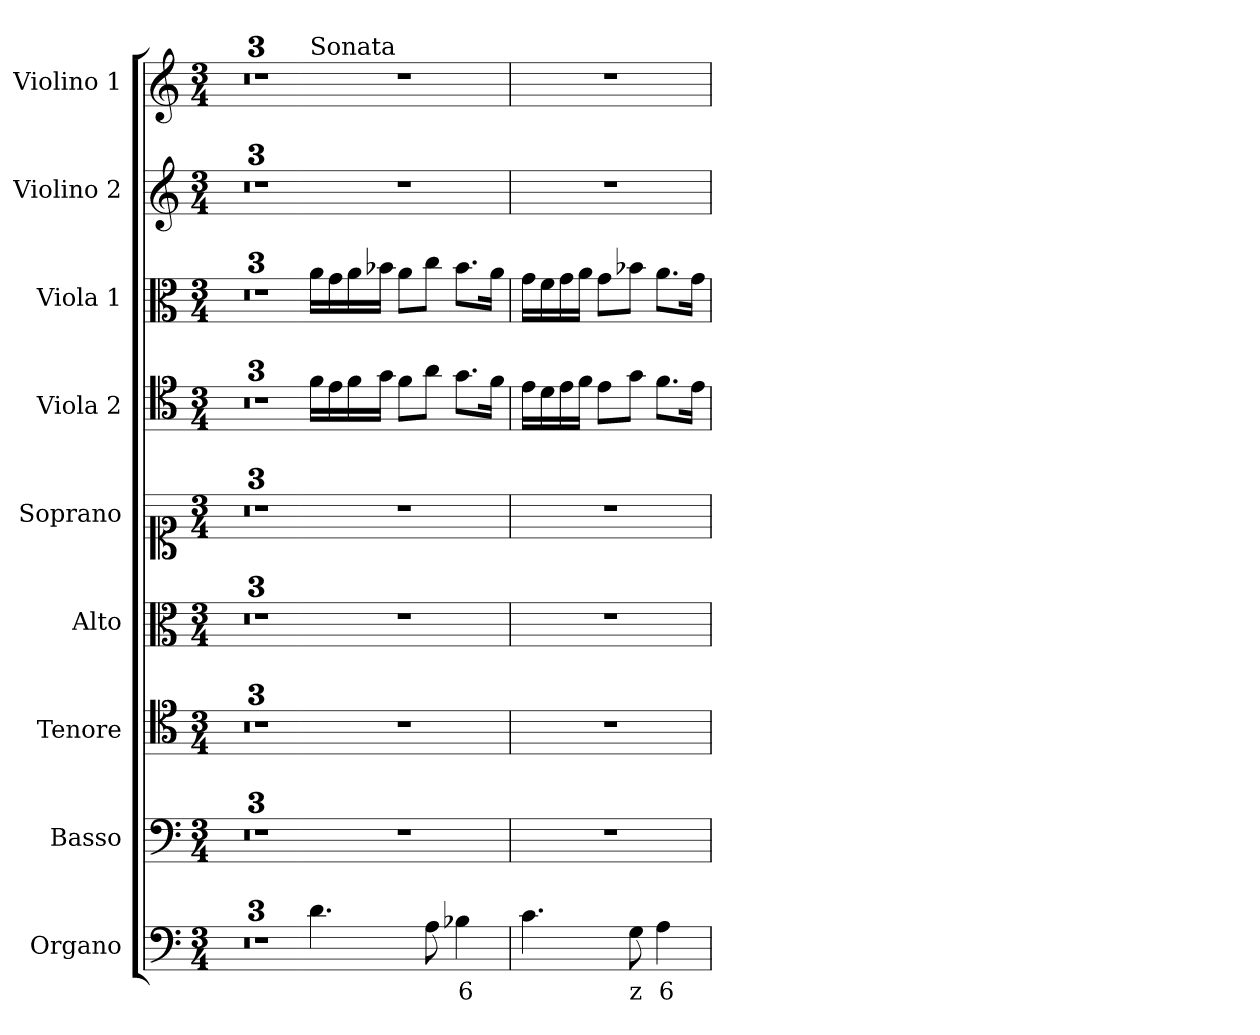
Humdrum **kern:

**kern	**text	**kern	**kern	**kern	**kern	**kern	**kern	**kern	**kern
*part9	*part9	*part8	*part7	*part6	*part5	*part4	*part3	*part2	*part1
*staff9	*staff9	*staff8	*staff7	*staff6	*staff5	*staff4	*staff3	*staff2	*staff1
*I"Organo	*	*I"Basso	*I"Tenore	*I"Alto	*I"Soprano	*I"Viola 2	*I"Viola 1	*I"Violino 2	*I"Violino 1
*I'Org.	*	*I'B	*I'T	*I'A	*I'S	*I'Vla. 2	*I'Vla. 1	*I'Vln. 2	*I'Vln. 1
*clefF4	*	*clefF4	*clefC4	*clefC3	*clefC1	*clefC4	*clefC3	*clefG2	*clefG2
*k[]	*	*k[]	*k[]	*k[]	*k[]	*k[]	*k[]	*k[]	*k[]
*C:	*	*C:	*C:	*C:	*C:	*C:	*C:	*C:	*C:
*M3/4	*	*M3/4	*M3/4	*M3/4	*M3/4	*M3/4	*M3/4	*M3/4	*M3/4
=1	=1	=1	=1	=1	=1	=1	=1	=1	=1
2.ryy	.	2.ryy	2.ryy	2.ryy	2.ryy	2.ryy	2.ryy	2.ryy	2.ryy
=2	=2	=2	=2	=2	=2	=2	=2	=2	=2
2.r	.	2.r	2.r	2.r	2.r	2.r	2.r	2.r	2.r
=3	=3	=3	=3	=3	=3	=3	=3	=3	=3
*	*	*	*clefGv2	*clefG2	*clefG2	*clefC3	*	*	*
2.ryy	.	2.ryy	2.ryy	2.ryy	2.ryy	2.ryy	2.ryy	2.ryy	2.ryy
=3X1-	=3X1-	=3X1-	=3X1-	=3X1-	=3X1-	=3X1-	=3X1-	=3X1-	=3X1-
!	!	!	!	!	!	!	!	!	!LO:TX:a:t=Sonata
4.d\	.	2.r	2.r	2.r	2.r	16f\LL	16a\LL	2.r	2.r
.	.	.	.	.	.	16e\	16g\	.	.
.	.	.	.	.	.	16f\	16a\	.	.
.	.	.	.	.	.	16g\JJ	16b-X\JJ	.	.
.	.	.	.	.	.	8f\L	8a\L	.	.
8A\	.	.	.	.	.	8a\J	8cc\J	.	.
!	!LO:LY:b	!	!	!	!	!	!	!	!
4B-X\	6	.	.	.	.	8.g\L	8.b-\L	.	.
.	.	.	.	.	.	16f\Jk	16a\Jk	.	.
=4	=4	=4	=4	=4	=4	=4	=4	=4	=4
4.c\	.	2.r	2.r	2.r	2.r	16e\LL	16g\LL	2.r	2.r
.	.	.	.	.	.	16d\	16f\	.	.
.	.	.	.	.	.	16e\	16g\	.	.
.	.	.	.	.	.	16f\JJ	16a\JJ	.	.
.	.	.	.	.	.	8e\L	8g\L	.	.
!	!LO:LY:b	!	!	!	!	!	!	!	!
8G\	z	.	.	.	.	8g\J	8b-X\J	.	.
!	!LO:LY:b	!	!	!	!	!	!	!	!
4A\	6	.	.	.	.	8.f\L	8.a\L	.	.
.	.	.	.	.	.	16e\Jk	16g\Jk	.	.
=	=	=	=	=	=	=	=	=	=
*-	*-	*-	*-	*-	*-	*-	*-	*-	*-
